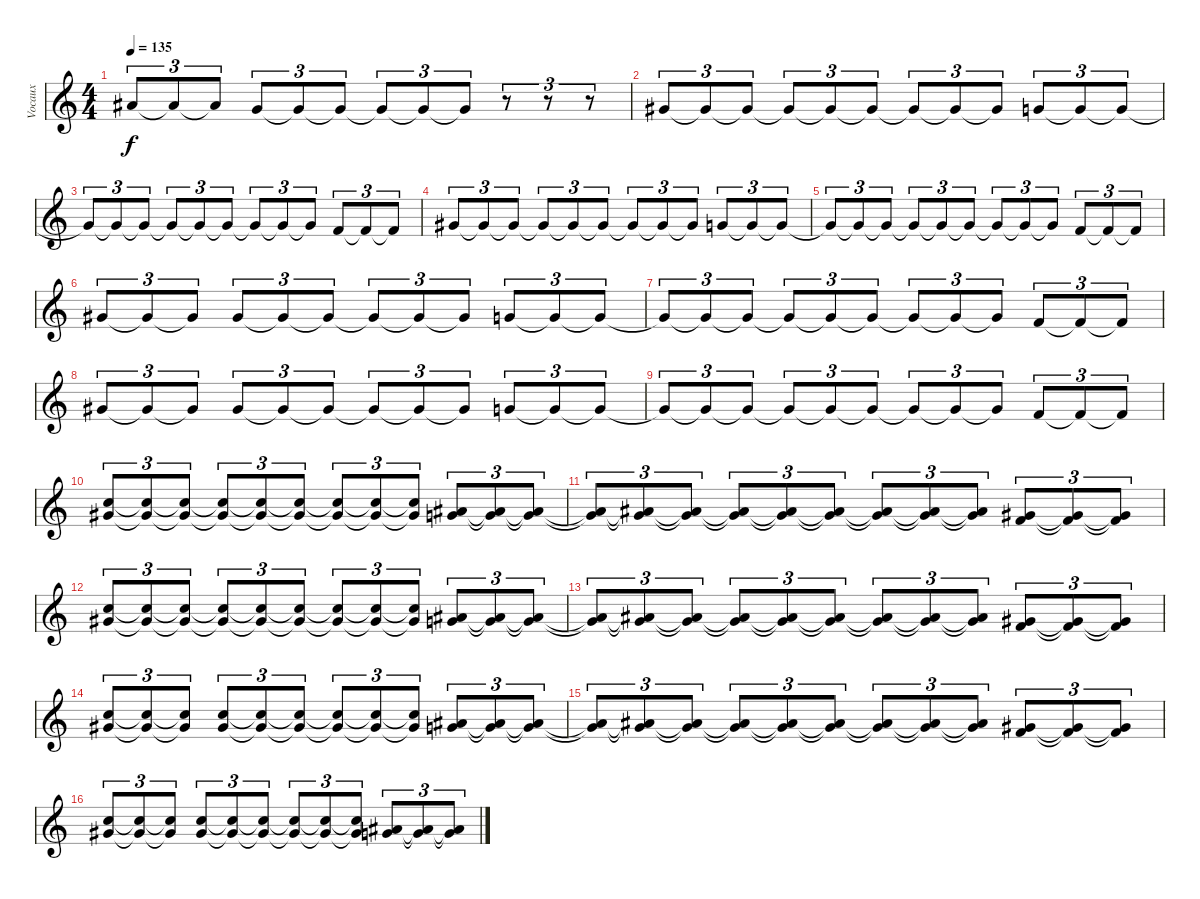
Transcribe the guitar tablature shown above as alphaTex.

\track ("Vocaux" "Vocaux") {instrument viola}
\staff {score}
\tuning (E4 B3 G3 D3 A2 E2) {hide}
\ts (4 4)
\tempo 135
\clef g2
\ks c
6.1{t}.8{tu (3 2) dy f} 6.1{t}.8{tu (3 2)} 6.1{t}.8{tu (3 2)} 3.1.8{tu (3 2)} 3.1{t}.8{tu (3 2)} 3.1{t}.8{tu (3 2)} 3.1{t}.8{tu (3 2)} 3.1{t}.8{tu (3 2)} 3.1{t}.8{tu (3 2)} r.8{tu (3 2)} r.8{tu (3 2)} r.8{tu (3 2)} |
4.1.8{tu (3 2)} 4.1{t}.8{tu (3 2)} 4.1{t}.8{tu (3 2)} 4.1{t}.8{tu (3 2)} 4.1{t}.8{tu (3 2)} 4.1{t}.8{tu (3 2)} 4.1{t}.8{tu (3 2)} 4.1{t}.8{tu (3 2)} 4.1{t}.8{tu (3 2)} 3.1.8{tu (3 2)} 3.1{t}.8{tu (3 2)} 3.1{t}.8{tu (3 2)} |
3.1{t}.8{tu (3 2)} 3.1{t}.8{tu (3 2)} 3.1{t}.8{tu (3 2)} 3.1{t}.8{tu (3 2)} 3.1{t}.8{tu (3 2)} 3.1{t}.8{tu (3 2)} 3.1{t}.8{tu (3 2)} 3.1{t}.8{tu (3 2)} 3.1{t}.8{tu (3 2)} 1.1.8{tu (3 2)} 1.1{t}.8{tu (3 2)} 1.1{t}.8{tu (3 2)} |
4.1.8{tu (3 2)} 4.1{t}.8{tu (3 2)} 4.1{t}.8{tu (3 2)} 4.1{t}.8{tu (3 2)} 4.1{t}.8{tu (3 2)} 4.1{t}.8{tu (3 2)} 4.1{t}.8{tu (3 2)} 4.1{t}.8{tu (3 2)} 4.1{t}.8{tu (3 2)} 3.1.8{tu (3 2)} 3.1{t}.8{tu (3 2)} 3.1{t}.8{tu (3 2)} |
3.1{t}.8{tu (3 2)} 3.1{t}.8{tu (3 2)} 3.1{t}.8{tu (3 2)} 3.1{t}.8{tu (3 2)} 3.1{t}.8{tu (3 2)} 3.1{t}.8{tu (3 2)} 3.1{t}.8{tu (3 2)} 3.1{t}.8{tu (3 2)} 3.1{t}.8{tu (3 2)} 1.1.8{tu (3 2)} 1.1{t}.8{tu (3 2)} 1.1{t}.8{tu (3 2)} |
4.1.8{tu (3 2)} 4.1{t}.8{tu (3 2)} 4.1{t}.8{tu (3 2)} 4.1.8{tu (3 2)} 4.1{t}.8{tu (3 2)} 4.1{t}.8{tu (3 2)} 4.1{t}.8{tu (3 2)} 4.1{t}.8{tu (3 2)} 4.1{t}.8{tu (3 2)} 3.1.8{tu (3 2)} 3.1{t}.8{tu (3 2)} 3.1{t}.8{tu (3 2)} |
3.1{t}.8{tu (3 2)} 3.1{t}.8{tu (3 2)} 3.1{t}.8{tu (3 2)} 3.1{t}.8{tu (3 2)} 3.1{t}.8{tu (3 2)} 3.1{t}.8{tu (3 2)} 3.1{t}.8{tu (3 2)} 3.1{t}.8{tu (3 2)} 3.1{t}.8{tu (3 2)} 1.1.8{tu (3 2)} 1.1{t}.8{tu (3 2)} 1.1{t}.8{tu (3 2)} |
4.1.8{tu (3 2)} 4.1{t}.8{tu (3 2)} 4.1{t}.8{tu (3 2)} 4.1.8{tu (3 2)} 4.1{t}.8{tu (3 2)} 4.1{t}.8{tu (3 2)} 4.1{t}.8{tu (3 2)} 4.1{t}.8{tu (3 2)} 4.1{t}.8{tu (3 2)} 3.1.8{tu (3 2)} 3.1{t}.8{tu (3 2)} 3.1{t}.8{tu (3 2)} |
3.1{t}.8{tu (3 2)} 3.1{t}.8{tu (3 2)} 3.1{t}.8{tu (3 2)} 3.1{t}.8{tu (3 2)} 3.1{t}.8{tu (3 2)} 3.1{t}.8{tu (3 2)} 3.1{t}.8{tu (3 2)} 3.1{t}.8{tu (3 2)} 3.1{t}.8{tu (3 2)} 1.1.8{tu (3 2)} 1.1{t}.8{tu (3 2)} 1.1{t}.8{tu (3 2)} |
(8.1 9.2).8{tu (3 2)} (8.1{t} 9.2{t}).8{tu (3 2)} (8.1{t} 9.2{t}).8{tu (3 2)} (8.1{t} 9.2{t}).8{tu (3 2)} (8.1{t} 9.2{t}).8{tu (3 2)} (8.1{t} 9.2{t}).8{tu (3 2)} (8.1{t} 9.2{t}).8{tu (3 2)} (8.1{t} 9.2{t}).8{tu (3 2)} (8.1{t} 9.2{t}).8{tu (3 2)} (6.1 8.2).8{tu (3 2)} (6.1{t} 8.2{t}).8{tu (3 2)} (6.1{t} 8.2{t}).8{tu (3 2)} |
(6.1{t} 8.2{t}).8{tu (3 2)} (6.1{t} 8.2{t}).8{tu (3 2)} (6.1{t} 8.2{t}).8{tu (3 2)} (6.1{t} 8.2{t}).8{tu (3 2)} (6.1{t} 8.2{t}).8{tu (3 2)} (6.1{t} 8.2{t}).8{tu (3 2)} (6.1{t} 8.2{t}).8{tu (3 2)} (6.1{t} 8.2{t}).8{tu (3 2)} (6.1{t} 8.2{t}).8{tu (3 2)} (4.1 6.2).8{tu (3 2)} (4.1{t} 6.2{t}).8{tu (3 2)} (4.1{t} 6.2{t}).8{tu (3 2)} |
(8.1 9.2).8{tu (3 2)} (8.1{t} 9.2{t}).8{tu (3 2)} (8.1{t} 9.2{t}).8{tu (3 2)} (8.1{t} 9.2{t}).8{tu (3 2)} (8.1{t} 9.2{t}).8{tu (3 2)} (8.1{t} 9.2{t}).8{tu (3 2)} (8.1{t} 9.2{t}).8{tu (3 2)} (8.1{t} 9.2{t}).8{tu (3 2)} (8.1{t} 9.2{t}).8{tu (3 2)} (6.1 8.2).8{tu (3 2)} (6.1{t} 8.2{t}).8{tu (3 2)} (6.1{t} 8.2{t}).8{tu (3 2)} |
(6.1{t} 8.2{t}).8{tu (3 2)} (6.1{t} 8.2{t}).8{tu (3 2)} (6.1{t} 8.2{t}).8{tu (3 2)} (6.1{t} 8.2{t}).8{tu (3 2)} (6.1{t} 8.2{t}).8{tu (3 2)} (6.1{t} 8.2{t}).8{tu (3 2)} (6.1{t} 8.2{t}).8{tu (3 2)} (6.1{t} 8.2{t}).8{tu (3 2)} (6.1{t} 8.2{t}).8{tu (3 2)} (4.1 6.2).8{tu (3 2)} (4.1{t} 6.2{t}).8{tu (3 2)} (4.1{t} 6.2{t}).8{tu (3 2)} |
(8.1 9.2).8{tu (3 2)} (8.1{t} 9.2{t}).8{tu (3 2)} (8.1{t} 9.2{t}).8{tu (3 2)} (8.1 9.2).8{tu (3 2)} (8.1{t} 9.2{t}).8{tu (3 2)} (8.1{t} 9.2{t}).8{tu (3 2)} (8.1{t} 9.2{t}).8{tu (3 2)} (8.1{t} 9.2{t}).8{tu (3 2)} (8.1{t} 9.2{t}).8{tu (3 2)} (6.1 8.2).8{tu (3 2)} (6.1{t} 8.2{t}).8{tu (3 2)} (6.1{t} 8.2{t}).8{tu (3 2)} |
(6.1{t} 8.2{t}).8{tu (3 2)} (6.1{t} 8.2{t}).8{tu (3 2)} (6.1{t} 8.2{t}).8{tu (3 2)} (6.1{t} 8.2{t}).8{tu (3 2)} (6.1{t} 8.2{t}).8{tu (3 2)} (6.1{t} 8.2{t}).8{tu (3 2)} (6.1{t} 8.2{t}).8{tu (3 2)} (6.1{t} 8.2{t}).8{tu (3 2)} (6.1{t} 8.2{t}).8{tu (3 2)} (4.1 6.2).8{tu (3 2)} (4.1{t} 6.2{t}).8{tu (3 2)} (4.1{t} 6.2{t}).8{tu (3 2)} |
(8.1 9.2).8{tu (3 2)} (8.1{t} 9.2{t}).8{tu (3 2)} (8.1{t} 9.2{t}).8{tu (3 2)} (8.1 9.2).8{tu (3 2)} (8.1{t} 9.2{t}).8{tu (3 2)} (8.1{t} 9.2{t}).8{tu (3 2)} (8.1{t} 9.2{t}).8{tu (3 2)} (8.1{t} 9.2{t}).8{tu (3 2)} (8.1{t} 9.2{t}).8{tu (3 2)} (6.1 8.2).8{tu (3 2)} (6.1{t} 8.2{t}).8{tu (3 2)} (6.1{t} 8.2{t}).8{tu (3 2)}
